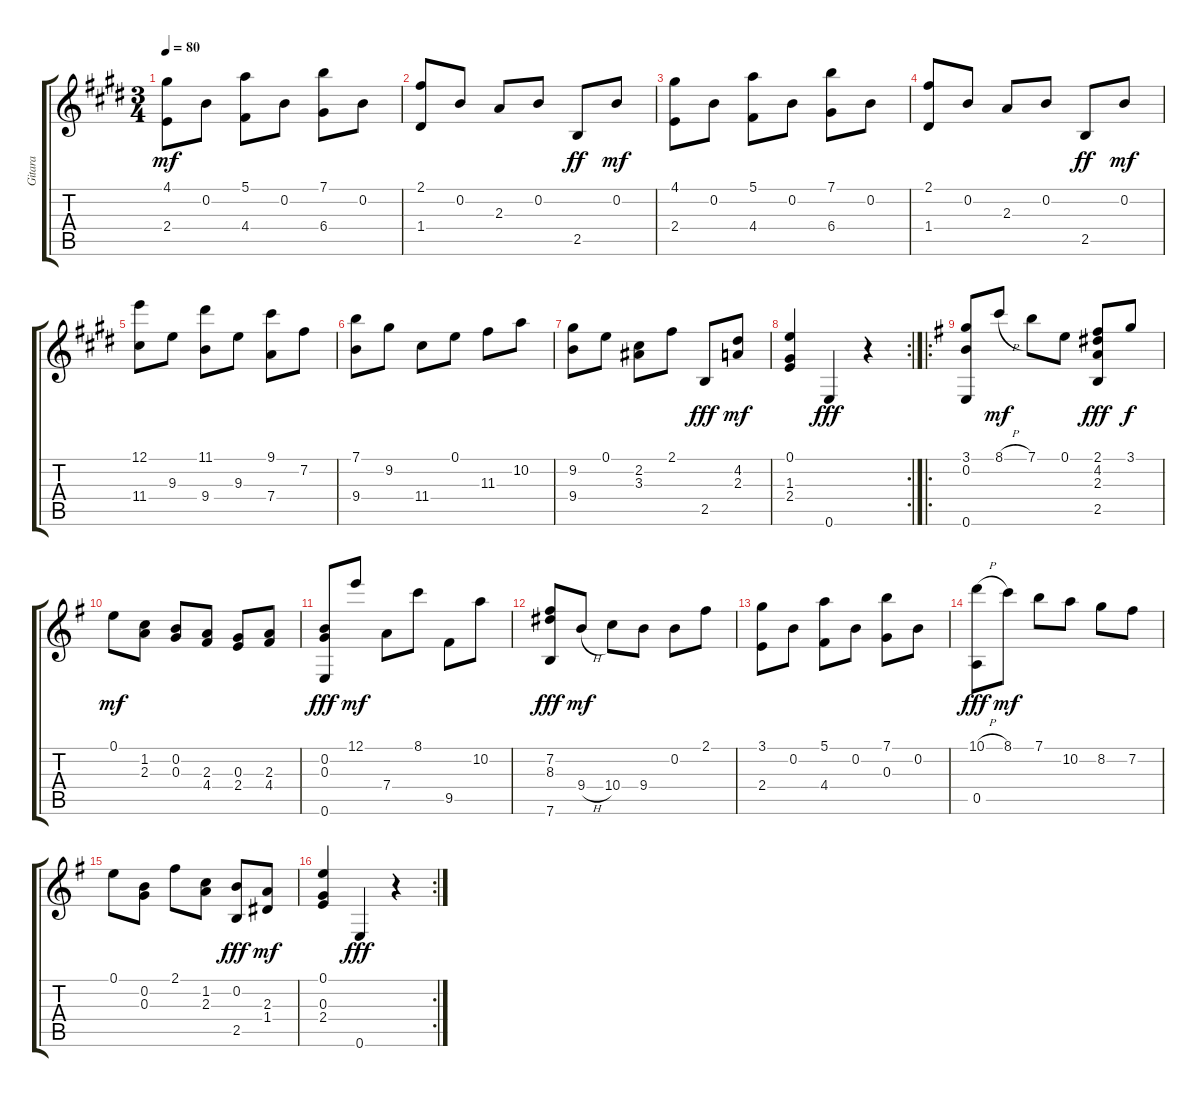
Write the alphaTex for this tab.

\track ("Gitara" "Gitara") {instrument acousticguitarnylon}
\staff {score tabs}
\tuning (E4 B3 G3 D3 A2 E2) {hide}
\ts (3 4)
\tempo 80
\clef g2
\ks e
(4.1 2.4).8{dy mf instrument acousticguitarnylon} 0.2.8 (5.1 4.4).8 0.2.8 (7.1 6.4).8 0.2.8 |
(2.1 1.4).8 0.2.8 2.3.8 0.2.8 2.5.8{dy ff} 0.2.8{dy mf} |
(4.1 2.4).8 0.2.8 (5.1 4.4).8 0.2.8 (7.1 6.4).8 0.2.8 |
(2.1 1.4).8 0.2.8 2.3.8 0.2.8 2.5.8{dy ff} 0.2.8{dy mf} |
(12.1 11.4).8 9.3.8 (11.1 9.4).8 9.3.8 (9.1 7.4).8 7.2.8 |
(7.1 9.4).8 9.2.8 11.4.8 0.1.8 11.3.8 10.2.8 |
(9.2 9.4).8 0.1.8 (2.2 3.3).8 2.1.8 2.5.8{dy fff} (4.2 2.3).8{dy mf} |
\rc 2
(0.1 1.3 2.4).4 0.6.4{dy fff} r.4 |
\ro
\ks g
(3.1 0.2 0.6).8 8.1{h}.8{dy mf} 7.1.8 0.1.8 (2.1 4.2 2.3 2.5).8{dy fff} 3.1.8{dy f} |
0.1.8{dy mf} (1.2 2.3).8 (0.2 0.3).8 (2.3 4.4).8 (0.3 2.4).8 (2.3 4.4).8 |
(0.2 0.3 0.6).8{dy fff} 12.1.8{dy mf} 7.4.8 8.1.8 9.5.8 10.2.8 |
(7.2 8.3 7.6).8{dy fff} 9.4{h}.8{dy mf} 10.4.8 9.4.8 0.2.8 2.1.8 |
(3.1 2.4).8 0.2.8 (5.1 4.4).8 0.2.8 (7.1 0.3).8 0.2.8 |
(10.1{h} 0.5).8{dy fff} 8.1.8{dy mf} 7.1.8 10.2.8 8.2.8 7.2.8 |
0.1.8 (0.2 0.3).8 2.1.8 (1.2 2.3).8 (0.2 2.5).8{dy fff} (2.3 1.4).8{dy mf} |
\rc 2
(0.1 0.3 2.4).4 0.6.4{dy fff} r.4
